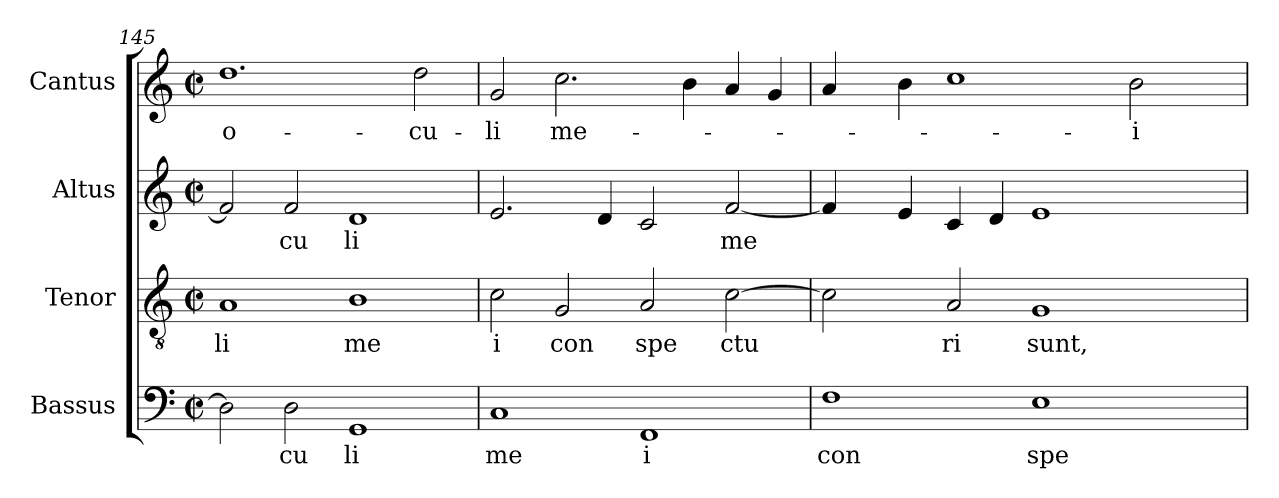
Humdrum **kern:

**kern	**text	**kern	**text	**kern	**text	**kern	**text
*part4	*part4	*part3	*part3	*part2	*part2	*part1	*part1
*staff4	*staff4	*staff3	*staff3	*staff2	*staff2	*staff1	*staff1
*I"Bassus	*	*I"Tenor	*	*I"Altus	*	*I"Cantus	*
*clefF4	*	*clefGv2	*	*clefG2	*	*clefG2	*
*M2/2	*	*M2/2	*	*M2/2	*	*M2/2	*
*met(c|)	*	*met(c|)	*	*met(c|)	*	*met(c|)	*
=145	=145	=145	=145	=145	=145	=145	=145
!	!	!	!LO:LY:b:cj	!	!	!	!LO:LY:b:cj
2D\]	.	1A	li	2f/]	.	1.dd	o-
!	!LO:LY:b:cj	!	!	!	!LO:LY:b:cj	!	!
2D\	cu	.	.	2f/	cu	.	.
!	!LO:LY:b:cj	!	!LO:LY:b:cj	!	!LO:LY:b:cj	!	!
1GG	li	1B	me	1d	li	.	.
!	!	!	!	!	!	!	!LO:LY:b:cj
.	.	.	.	.	.	2dd\	-cu-
=146	=146	=146	=146	=146	=146	=146	=146
!	!LO:LY:b:cj	!	!LO:LY:b:cj	!	!	!	!LO:LY:b:cj
1C	me	2c\	i	2.e/	.	2g/	-li
!	!	!	!LO:LY:b:cj	!	!	!	!LO:LY:b
.	.	2G/	con	.	.	2.cc\	me-
.	.	.	.	4d/	.	.	.
!	!LO:LY:b:cj	!	!LO:LY:b:cj	!	!	!	!
1FF	i	2A/	spe	2c/	.	.	.
.	.	.	.	.	.	4b\	.
!	!	!	!LO:LY:b	!	!LO:LY:b	!	!
.	.	[<2c\	ctu	[>2f/	me	4a/	.
.	.	.	.	.	.	4g/	.
!!LO:LB:g=z
=147	=147	=147	=147	=147	=147	=147	=147
!	!LO:LY:b:cj	!	!	!	!	!	!
*	*	*^	*	*	*	*^	*
*	*	*	*^	*	*	*	*	*	*
1F	con	2c\]	8ryy	4ryy	.	4f/]	.	4a/	64ryy	.
.	.	.	.	.	.	.	.	.	1ryy	.
.	.	.	16ryy	.	.	.	.	.	.	.
.	.	.	64ryy	.	.	.	.	.	.	.
.	.	.	1ryy	.	.	.	.	.	.	.
.	.	.	.	8...ryy	.	4e/	.	4b\	.	.
.	.	.	.	1ryy	.	.	.	.	.	.
!	!	!	!	!	!LO:LY:b:cj	!	!	!	!	!
.	.	2A/	.	.	ri	4c/	.	1cc	.	.
.	.	.	.	.	.	4d/	.	.	.	.
!	!LO:LY:b:cj	!	!	!	!LO:LY:b:cj	!	!	!	!	!
1E	spe	1G	.	.	sunt,	1e	.	.	.	.
.	.	.	.	.	.	.	.	.	2ryy	.
.	.	.	2ryy	.	.	.	.	.	.	.
.	.	.	.	2ryy	.	.	.	.	.	.
!	!	!	!	!	!	!	!	!	!	!LO:LY:b:cj
.	.	.	.	.	.	.	.	2b\	.	-i
.	.	.	.	.	.	.	.	.	4ryy	.
.	.	.	4ryy	.	.	.	.	.	.	.
.	.	.	.	.	.	.	.	.	8...ryy	.
.	.	.	32.ryy	.	.	.	.	.	.	.
.	.	.	.	64ryy	.	.	.	.	.	.
*	*	*v	*v	*v	*	*	*	*v	*v	*
=	=	=	=	=	=	=	=
*-	*-	*-	*-	*-	*-	*-	*-
